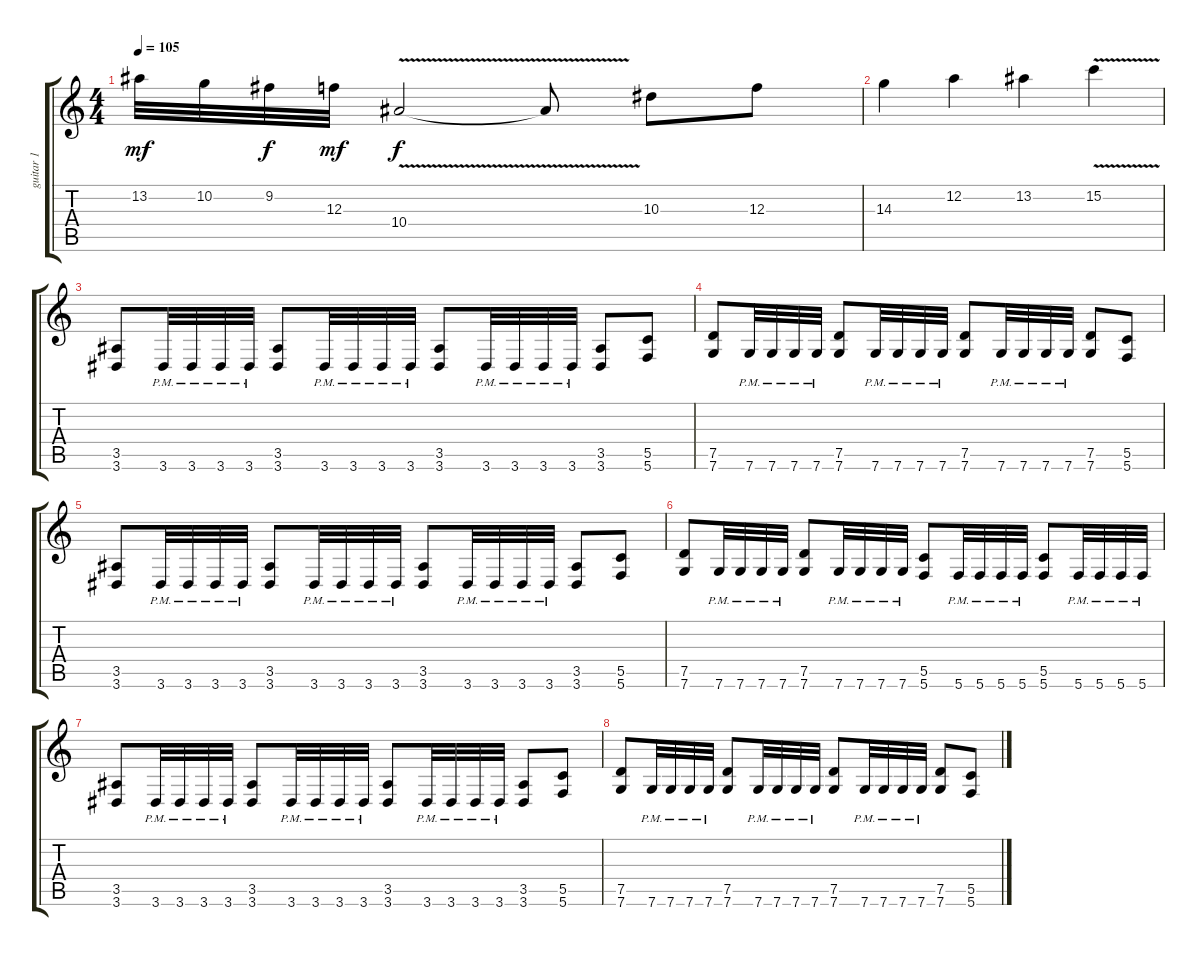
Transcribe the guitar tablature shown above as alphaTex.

\track ("guitar 1" "guitar 1") {instrument distortionguitar}
\staff {score tabs}
\tuning (D4 A3 F3 C3 G2 C2) {hide}
\ts (4 4)
\tempo 105
\clef g2
\ks c
13.2.32{dy mf} 10.2.32 9.2.32{dy f} 12.3.32{dy mf} 10.4{v}.2{dy f} 10.4{t}.8 10.3.8 12.3.8 |
14.3.4 12.2.4 13.2.4 15.2{v}.4 |
(3.5 3.6).8 3.6{pm}.32 3.6{pm}.32 3.6{pm}.32 3.6{pm}.32 (3.5 3.6).8 3.6{pm}.32 3.6{pm}.32 3.6{pm}.32 3.6{pm}.32 (3.5 3.6).8 3.6{pm}.32 3.6{pm}.32 3.6{pm}.32 3.6{pm}.32 (3.5 3.6).8 (5.5 5.6).8 |
(7.5 7.6).8 7.6{pm}.32 7.6{pm}.32 7.6{pm}.32 7.6{pm}.32 (7.5 7.6).8 7.6{pm}.32 7.6{pm}.32 7.6{pm}.32 7.6{pm}.32 (7.5 7.6).8 7.6{pm}.32 7.6{pm}.32 7.6{pm}.32 7.6{pm}.32 (7.5 7.6).8 (5.5 5.6).8 |
(3.5 3.6).8 3.6{pm}.32 3.6{pm}.32 3.6{pm}.32 3.6{pm}.32 (3.5 3.6).8 3.6{pm}.32 3.6{pm}.32 3.6{pm}.32 3.6{pm}.32 (3.5 3.6).8 3.6{pm}.32 3.6{pm}.32 3.6{pm}.32 3.6{pm}.32 (3.5 3.6).8 (5.5 5.6).8 |
(7.5 7.6).8 7.6{pm}.32 7.6{pm}.32 7.6{pm}.32 7.6{pm}.32 (7.5 7.6).8 7.6{pm}.32 7.6{pm}.32 7.6{pm}.32 7.6{pm}.32 (5.5 5.6).8 5.6{pm}.32 5.6{pm}.32 5.6{pm}.32 5.6{pm}.32 (5.5 5.6).8 5.6{pm}.32 5.6{pm}.32 5.6{pm}.32 5.6{pm}.32 |
(3.5 3.6).8 3.6{pm}.32 3.6{pm}.32 3.6{pm}.32 3.6{pm}.32 (3.5 3.6).8 3.6{pm}.32 3.6{pm}.32 3.6{pm}.32 3.6{pm}.32 (3.5 3.6).8 3.6{pm}.32 3.6{pm}.32 3.6{pm}.32 3.6{pm}.32 (3.5 3.6).8 (5.5 5.6).8 |
(7.5 7.6).8 7.6{pm}.32 7.6{pm}.32 7.6{pm}.32 7.6{pm}.32 (7.5 7.6).8 7.6{pm}.32 7.6{pm}.32 7.6{pm}.32 7.6{pm}.32 (7.5 7.6).8 7.6{pm}.32 7.6{pm}.32 7.6{pm}.32 7.6{pm}.32 (7.5 7.6).8 (5.5 5.6).8
